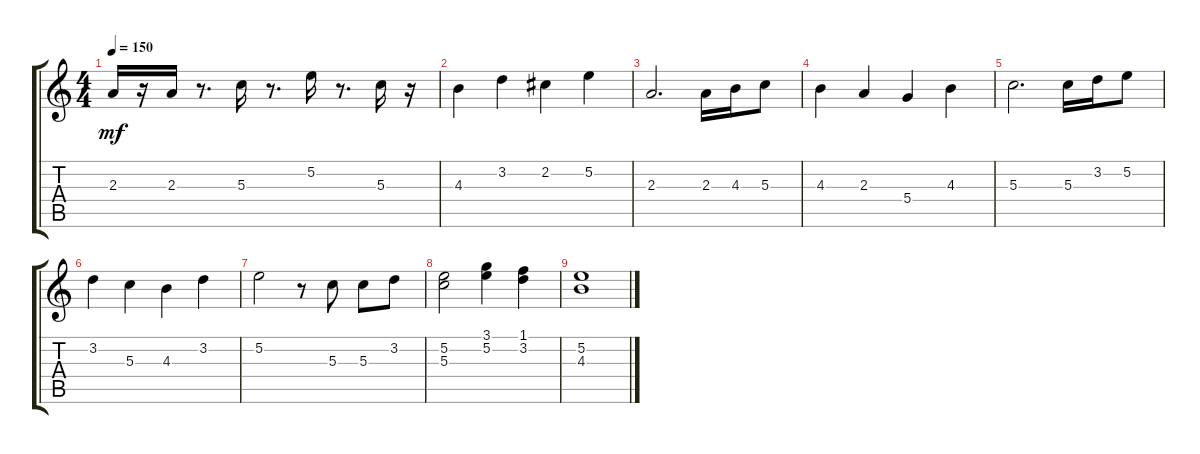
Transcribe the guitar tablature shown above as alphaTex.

\track "" {instrument acousticguitarsteel}
\staff {score tabs}
\tuning (E4 B3 G3 D3 A2 E2) {hide}
\ts (4 4)
\tempo 150
\clef g2
\ks c
2.3.16{dy mf} r.16 2.3.16 r.8{d} 5.3.16 r.8{d} 5.2.16 r.8{d} 5.3.16 r.16 |
4.3.4 3.2.4 2.2.4 5.2.4 |
2.3.2{d} 2.3.16 4.3.16 5.3.8 |
4.3.4 2.3.4 5.4.4 4.3.4 |
5.3.2{d} 5.3.16 3.2.16 5.2.8 |
3.2.4 5.3.4 4.3.4 3.2.4 |
5.2.2 r.8 5.3.8 5.3.8 3.2.8 |
(5.2 5.3).2 (3.1 5.2).4 (1.1 3.2).4 |
(5.2 4.3).1
